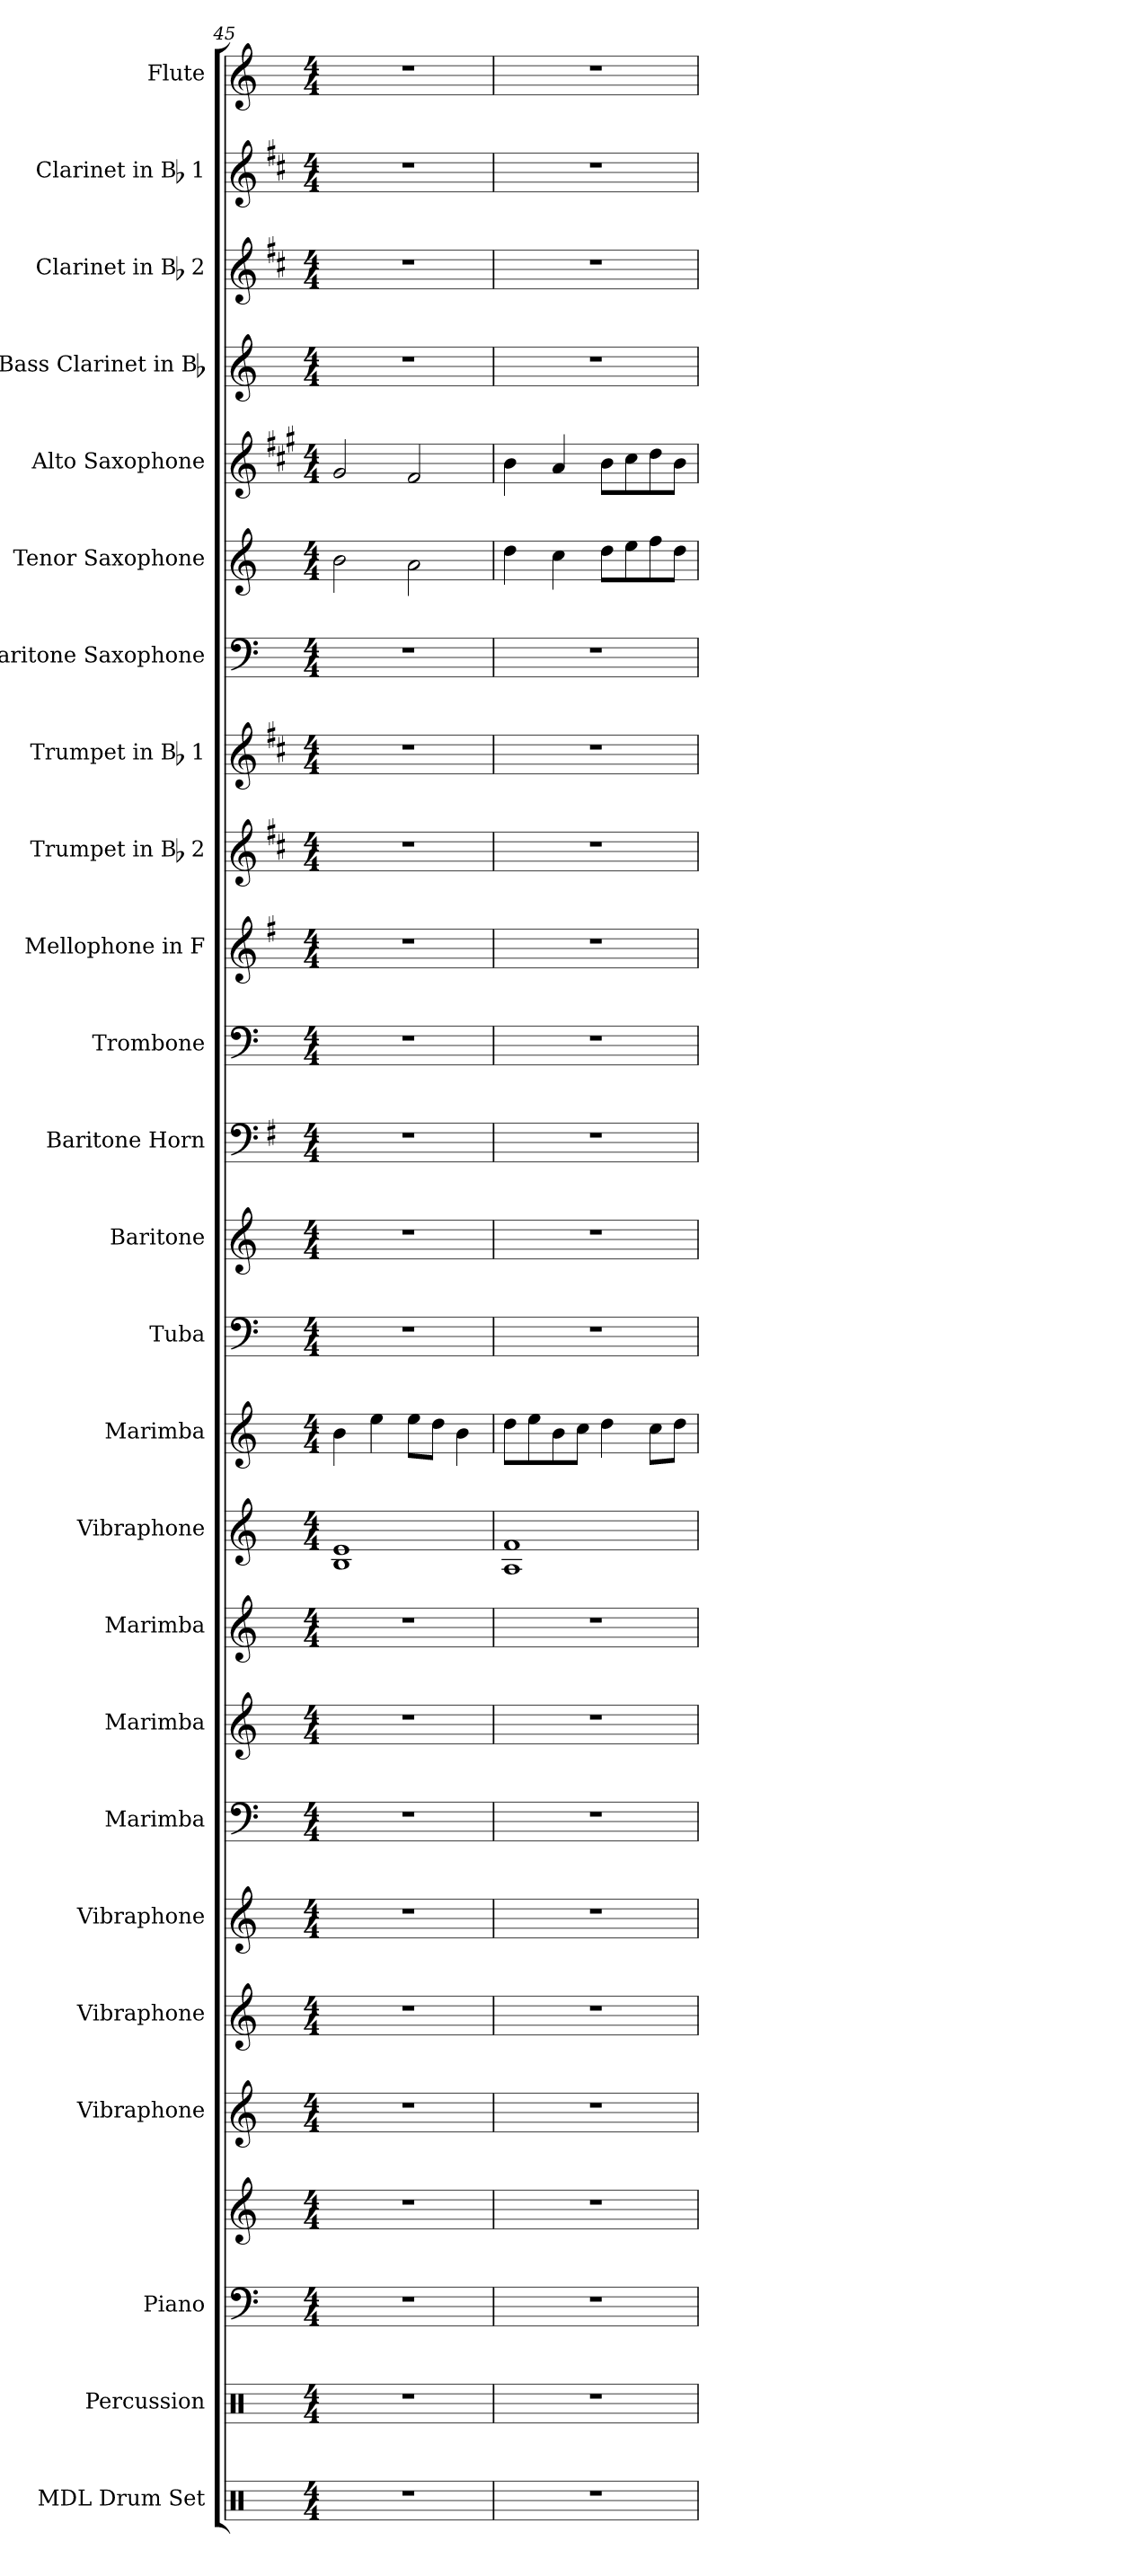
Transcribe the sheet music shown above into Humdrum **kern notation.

**kern	**kern	**kern	**kern	**kern	**kern	**kern	**kern	**kern	**kern	**kern	**kern	**kern	**kern	**kern	**kern	**kern	**kern	**kern	**kern	**kern	**kern	**kern	**kern	**kern	**kern
*part25	*part24	*part23	*part23	*part22	*part21	*part20	*part19	*part18	*part17	*part16	*part15	*part14	*part13	*part12	*part11	*part10	*part9	*part8	*part7	*part6	*part5	*part4	*part3	*part2	*part1
*staff26	*staff25	*staff24	*staff23	*staff22	*staff21	*staff20	*staff19	*staff18	*staff17	*staff16	*staff15	*staff14	*staff13	*staff12	*staff11	*staff10	*staff9	*staff8	*staff7	*staff6	*staff5	*staff4	*staff3	*staff2	*staff1
*I"MDL Drum Set	*I"Percussion	*I"Piano	*	*I"Vibraphone	*I"Vibraphone	*I"Vibraphone	*I"Marimba	*I"Marimba	*I"Marimba	*I"Vibraphone	*I"Marimba	*I"Tuba	*I"Baritone	*I"Baritone Horn	*I"Trombone	*I"Mellophone in F	*I"Trumpet in Bb 2	*I"Trumpet in Bb 1	*I"Baritone Saxophone	*I"Tenor Saxophone	*I"Alto Saxophone	*I"Bass Clarinet in Bb	*I"Clarinet in Bb 2	*I"Clarinet in Bb 1	*I"Flute
*I'D. S.	*I'Perc.	*I'Pno.	*	*I'Vib.	*I'Vib.	*I'Vib.	*I'Mrm.	*I'Mrm.	*I'Mrm.	*I'Vib.	*I'Mar.	*I'Tba.	*I'Bar.	*I'Bar. Hn.	*I'Tbn.	*I'Mln.	*I'Tpt. 2	*I'Tpt. 1	*I'Bari. Sax.	*I'Ten. Sax.	*I'Alto Sax.	*I'B. Cl.	*I'Cl. 2	*I'Cl. 1	*I'Fl.
*clefX	*clefX	*clefF4	*clefG2	*clefG2	*clefG2	*clefG2	*clefF4	*clefG2	*clefG2	*clefG2	*clefG2	*clefF4	*clefG2	*clefF4	*clefF4	*clefG2	*clefG2	*clefG2	*clefF4	*clefG2	*clefG2	*clefG2	*clefG2	*clefG2	*clefG2
*	*	*	*	*	*	*	*	*	*	*	*	*	*ITrd8c14	*ITrd4c7	*	*ITrd4c7	*ITrd1c2	*ITrd1c2	*ITrd12c21	*ITrd8c14	*ITrd5c9	*ITrd8c14	*ITrd1c2	*ITrd1c2	*
*k[]	*k[]	*k[]	*k[]	*k[]	*k[]	*k[]	*k[]	*k[]	*k[]	*k[]	*k[]	*k[]	*k[]	*k[]	*k[]	*k[]	*k[]	*k[]	*k[]	*k[]	*k[]	*k[]	*k[]	*k[]	*k[]
*M4/4	*M4/4	*M4/4	*M4/4	*M4/4	*M4/4	*M4/4	*M4/4	*M4/4	*M4/4	*M4/4	*M4/4	*M4/4	*M4/4	*M4/4	*M4/4	*M4/4	*M4/4	*M4/4	*M4/4	*M4/4	*M4/4	*M4/4	*M4/4	*M4/4	*M4/4
=45	=45	=45	=45	=45	=45	=45	=45	=45	=45	=45	=45	=45	=45	=45	=45	=45	=45	=45	=45	=45	=45	=45	=45	=45	=45
1r	1r	1r	1r	1r	1r	1r	1r	1r	1r	1B 1e	4b\	1r	1r	1r	1r	1r	1r	1r	1r	2B\	2B/	1r	1r	1r	1r
.	.	.	.	.	.	.	.	.	.	.	4ee\	.	.	.	.	.	.	.	.	.	.	.	.	.	.
.	.	.	.	.	.	.	.	.	.	.	8ee\L	.	.	.	.	.	.	.	.	2A\	2A/	.	.	.	.
.	.	.	.	.	.	.	.	.	.	.	8dd\J	.	.	.	.	.	.	.	.	.	.	.	.	.	.
.	.	.	.	.	.	.	.	.	.	.	4b\	.	.	.	.	.	.	.	.	.	.	.	.	.	.
=46	=46	=46	=46	=46	=46	=46	=46	=46	=46	=46	=46	=46	=46	=46	=46	=46	=46	=46	=46	=46	=46	=46	=46	=46	=46
1r	1r	1r	1r	1r	1r	1r	1r	1r	1r	1A 1f	8dd\L	1r	1r	1r	1r	1r	1r	1r	1r	4d\	4d\	1r	1r	1r	1r
.	.	.	.	.	.	.	.	.	.	.	8ee\	.	.	.	.	.	.	.	.	.	.	.	.	.	.
.	.	.	.	.	.	.	.	.	.	.	8b\	.	.	.	.	.	.	.	.	4c\	4c/	.	.	.	.
.	.	.	.	.	.	.	.	.	.	.	8cc\J	.	.	.	.	.	.	.	.	.	.	.	.	.	.
.	.	.	.	.	.	.	.	.	.	.	4dd\	.	.	.	.	.	.	.	.	8d\L	8d\L	.	.	.	.
.	.	.	.	.	.	.	.	.	.	.	.	.	.	.	.	.	.	.	.	8e\	8e\	.	.	.	.
.	.	.	.	.	.	.	.	.	.	.	8cc\L	.	.	.	.	.	.	.	.	8f\	8f\	.	.	.	.
.	.	.	.	.	.	.	.	.	.	.	8dd\J	.	.	.	.	.	.	.	.	8d\J	8d\J	.	.	.	.
=	=	=	=	=	=	=	=	=	=	=	=	=	=	=	=	=	=	=	=	=	=	=	=	=	=
*-	*-	*-	*-	*-	*-	*-	*-	*-	*-	*-	*-	*-	*-	*-	*-	*-	*-	*-	*-	*-	*-	*-	*-	*-	*-
